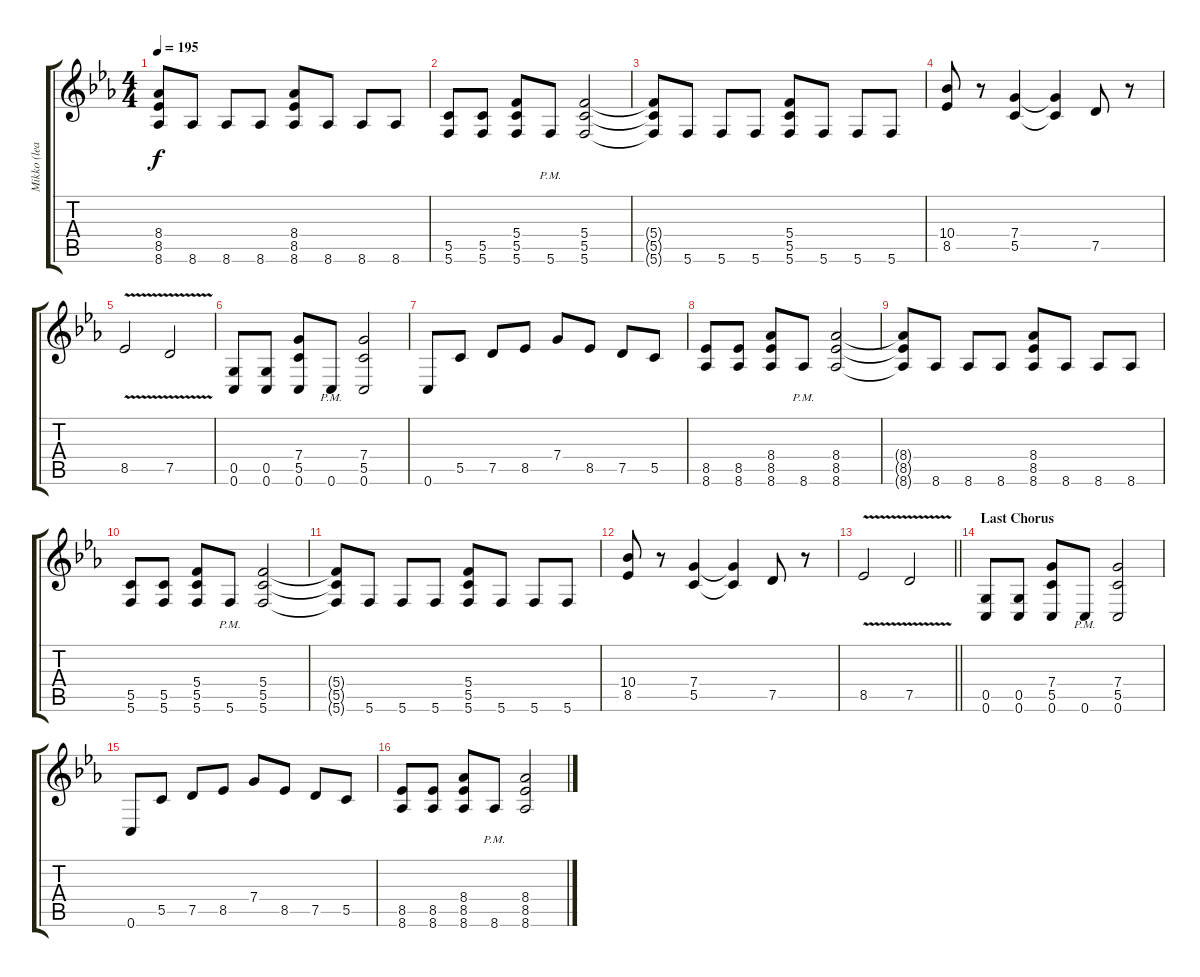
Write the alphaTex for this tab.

\track ("Mikko (lead)" "Mikko (lea") {instrument distortionguitar}
\staff {score tabs}
\tuning (D4 A3 F3 C3 G2 C2) {hide}
\ts (4 4)
\tempo 195
\clef g2
\ks cminor
(8.4{t} 8.5{t} 8.6{t}).8{dy f} 8.6.8 8.6.8 8.6.8 (8.4 8.5 8.6).8 8.6.8 8.6.8 8.6.8 |
(5.5 5.6).8 (5.5 5.6).8 (5.4 5.5 5.6).8 5.6{pm}.8 (5.4 5.5 5.6).2 |
(5.4{t} 5.5{t} 5.6{t}).8 5.6.8 5.6.8 5.6.8 (5.4 5.5 5.6).8 5.6.8 5.6.8 5.6.8 |
(10.4 8.5).8 r.8 (7.4 5.5).4 (7.4{t} 5.5{t}).4 7.5.8 r.8 |
8.5{v}.2 7.5{v}.2 |
(0.5 0.6).8 (0.5 0.6).8 (7.4 5.5 0.6).8 0.6{pm}.8 (7.4 5.5 0.6).2 |
0.6.8{instrument overdrivenguitar} 5.5.8 7.5.8 8.5.8 7.4.8 8.5.8 7.5.8 5.5.8 |
(8.5 8.6).8{instrument distortionguitar} (8.5 8.6).8 (8.4 8.5 8.6).8 8.6{pm}.8 (8.4 8.5 8.6).2 |
(8.4{t} 8.5{t} 8.6{t}).8 8.6.8 8.6.8 8.6.8 (8.4 8.5 8.6).8 8.6.8 8.6.8 8.6.8 |
(5.5 5.6).8 (5.5 5.6).8 (5.4 5.5 5.6).8 5.6{pm}.8 (5.4 5.5 5.6).2 |
(5.4{t} 5.5{t} 5.6{t}).8 5.6.8 5.6.8 5.6.8 (5.4 5.5 5.6).8 5.6.8 5.6.8 5.6.8 |
(10.4 8.5).8 r.8 (7.4 5.5).4 (7.4{t} 5.5{t}).4 7.5.8 r.8 |
\barLineRight lightlight
8.5{v}.2 7.5{v}.2 |
\section ("" "Last Chorus")
(0.5 0.6).8 (0.5 0.6).8 (7.4 5.5 0.6).8 0.6{pm}.8 (7.4 5.5 0.6).2 |
0.6.8{instrument overdrivenguitar} 5.5.8 7.5.8 8.5.8 7.4.8 8.5.8 7.5.8 5.5.8 |
(8.5 8.6).8{instrument distortionguitar} (8.5 8.6).8 (8.4 8.5 8.6).8 8.6{pm}.8 (8.4 8.5 8.6).2
